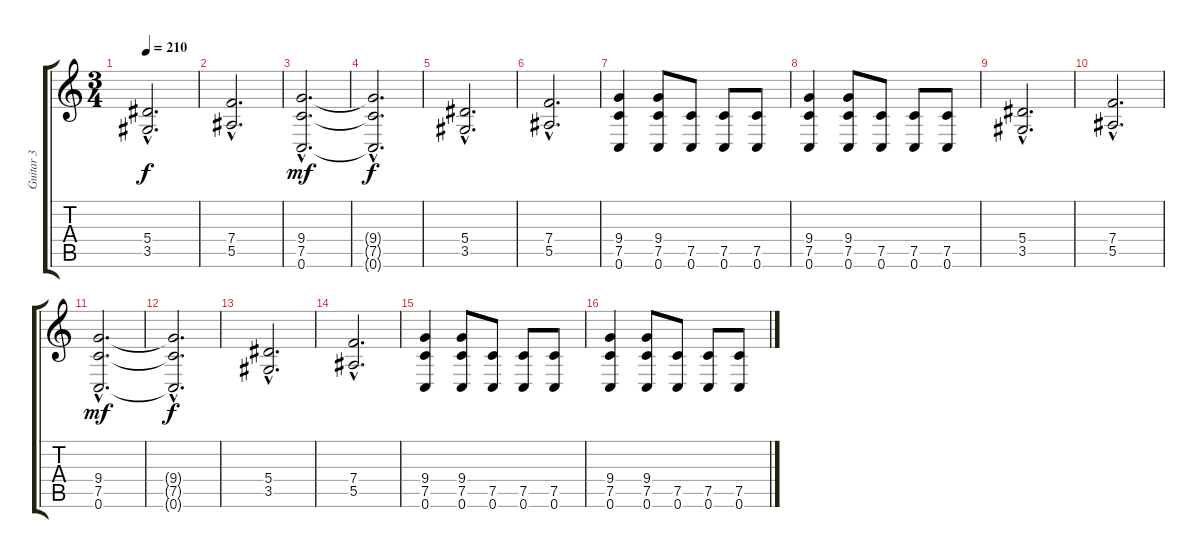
\track ("Guitar 3" "Guitar 3") {instrument distortionguitar}
\staff {score tabs}
\tuning (C4 G3 Eb3 Bb2 F2 C2) {hide}
\ts (3 4)
\tempo 210
\clef g2
\ks c
(5.4{hac} 3.5{hac}).2{d dy f} |
(7.4{hac} 5.5{hac}).2{d} |
(9.4{hac} 7.5{hac} 0.6{hac}).2{d dy mf} |
(9.4{hac t} 7.5{hac t} 0.6{hac t}).2{d dy f} |
(5.4{hac} 3.5{hac}).2{d} |
(7.4{hac} 5.5{hac}).2{d} |
(9.4 7.5 0.6).4 (9.4 7.5 0.6).8 (7.5 0.6).8 (7.5 0.6).8 (7.5 0.6).8 |
(9.4 7.5 0.6).4 (9.4 7.5 0.6).8 (7.5 0.6).8 (7.5 0.6).8 (7.5 0.6).8 |
(5.4{hac} 3.5{hac}).2{d} |
(7.4{hac} 5.5{hac}).2{d} |
(9.4{hac} 7.5{hac} 0.6{hac}).2{d dy mf} |
(9.4{hac t} 7.5{hac t} 0.6{hac t}).2{d dy f} |
(5.4{hac} 3.5{hac}).2{d} |
(7.4{hac} 5.5{hac}).2{d} |
(9.4 7.5 0.6).4 (9.4 7.5 0.6).8 (7.5 0.6).8 (7.5 0.6).8 (7.5 0.6).8 |
(9.4 7.5 0.6).4 (9.4 7.5 0.6).8 (7.5 0.6).8 (7.5 0.6).8 (7.5 0.6).8
